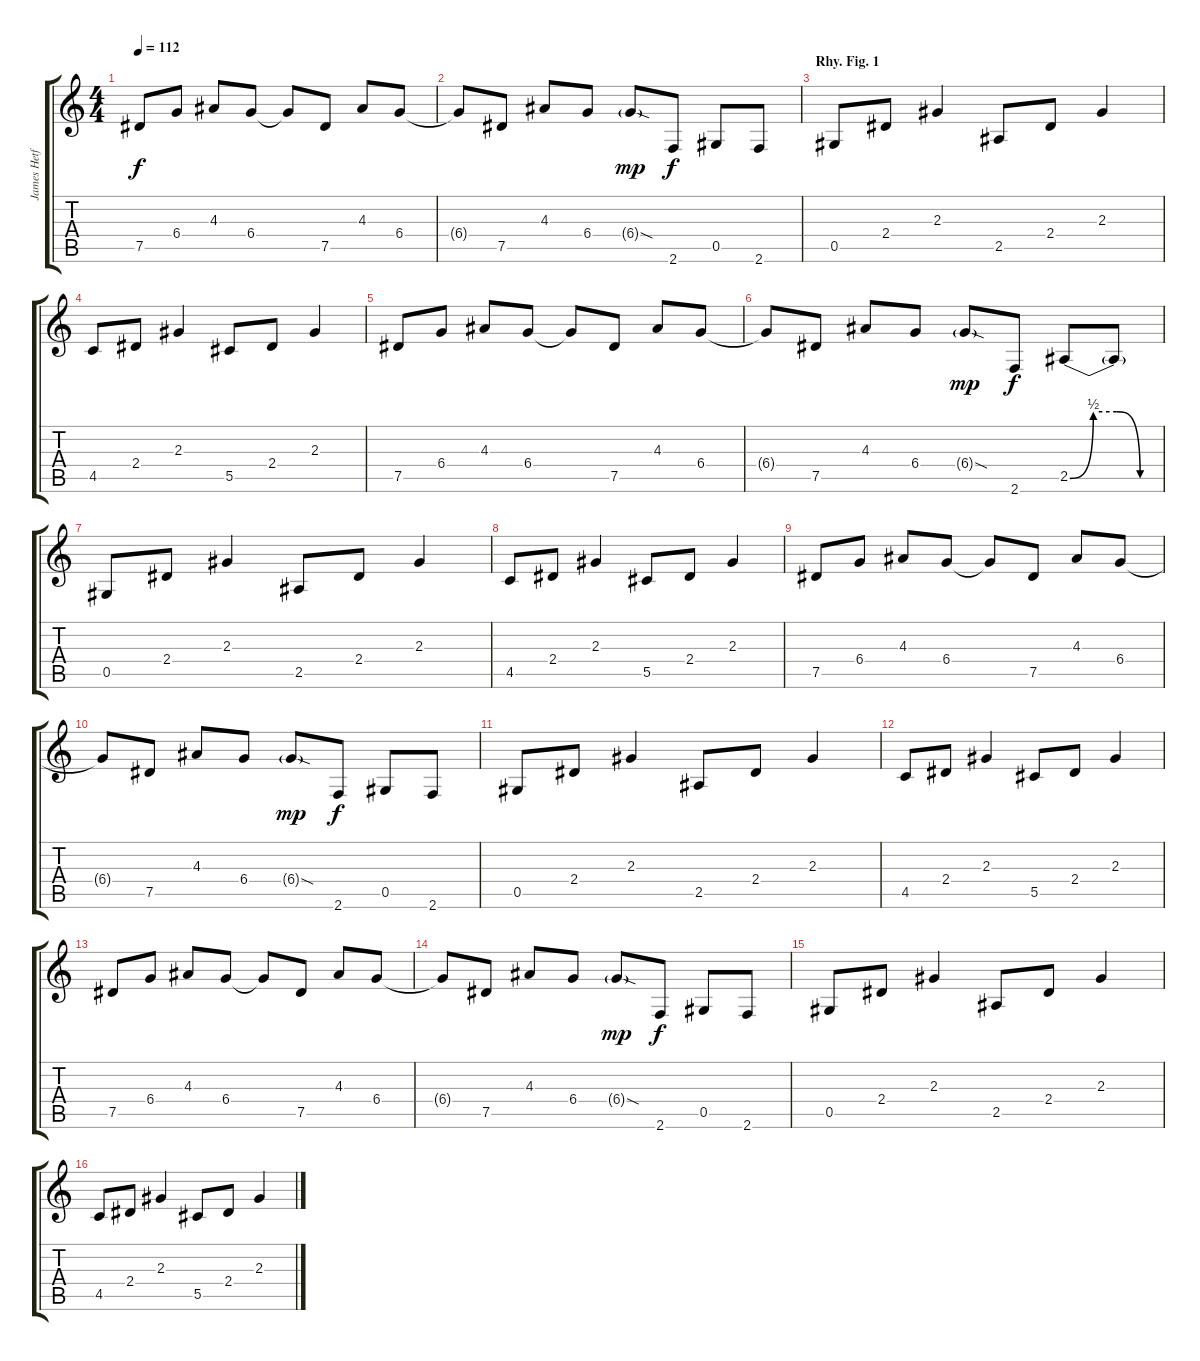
\track ("James Hetfield (Guitar)" "James Hetf") {instrument electricguitarclean}
\staff {score tabs}
\tuning (Eb4 Bb3 Gb3 Db3 Ab2 Eb2) {hide}
\ts (4 4)
\tempo 112
\clef g2
\ks c
7.5.8{dy f} 6.4.8 4.3.8 6.4.8 6.4{t}.8 7.5.8 4.3.8 6.4.8 |
6.4{t}.8 7.5.8 4.3.8 6.4.8 6.4{sod g}.8{dy mp} 2.6.8{dy f} 0.5.8 2.6.8 |
\section ("" "Rhy. Fig. 1")
0.5.8 2.4.8 2.3.4 2.5.8 2.4.8 2.3.4 |
4.5.8 2.4.8 2.3.4 5.5.8 2.4.8 2.3.4 |
7.5.8 6.4.8 4.3.8 6.4.8 6.4{t}.8 7.5.8 4.3.8 6.4.8 |
6.4{t}.8 7.5.8 4.3.8 6.4.8 6.4{sod g}.8{dy mp} 2.6.8{dy f} 2.5{be (custom 0 0 15 2 30 2 45 0 60 0)}.8 2.5{t}.8 |
0.5.8 2.4.8 2.3.4 2.5.8 2.4.8 2.3.4 |
4.5.8 2.4.8 2.3.4 5.5.8 2.4.8 2.3.4 |
7.5.8 6.4.8 4.3.8 6.4.8 6.4{t}.8 7.5.8 4.3.8 6.4.8 |
6.4{t}.8 7.5.8 4.3.8 6.4.8 6.4{sod g}.8{dy mp} 2.6.8{dy f} 0.5.8 2.6.8 |
0.5.8 2.4.8 2.3.4 2.5.8 2.4.8 2.3.4 |
4.5.8 2.4.8 2.3.4 5.5.8 2.4.8 2.3.4 |
7.5.8 6.4.8 4.3.8 6.4.8 6.4{t}.8 7.5.8 4.3.8 6.4.8 |
6.4{t}.8 7.5.8 4.3.8 6.4.8 6.4{sod g}.8{dy mp} 2.6.8{dy f} 0.5.8 2.6.8 |
0.5.8 2.4.8 2.3.4 2.5.8 2.4.8 2.3.4 |
4.5.8 2.4.8 2.3.4 5.5.8 2.4.8 2.3.4
